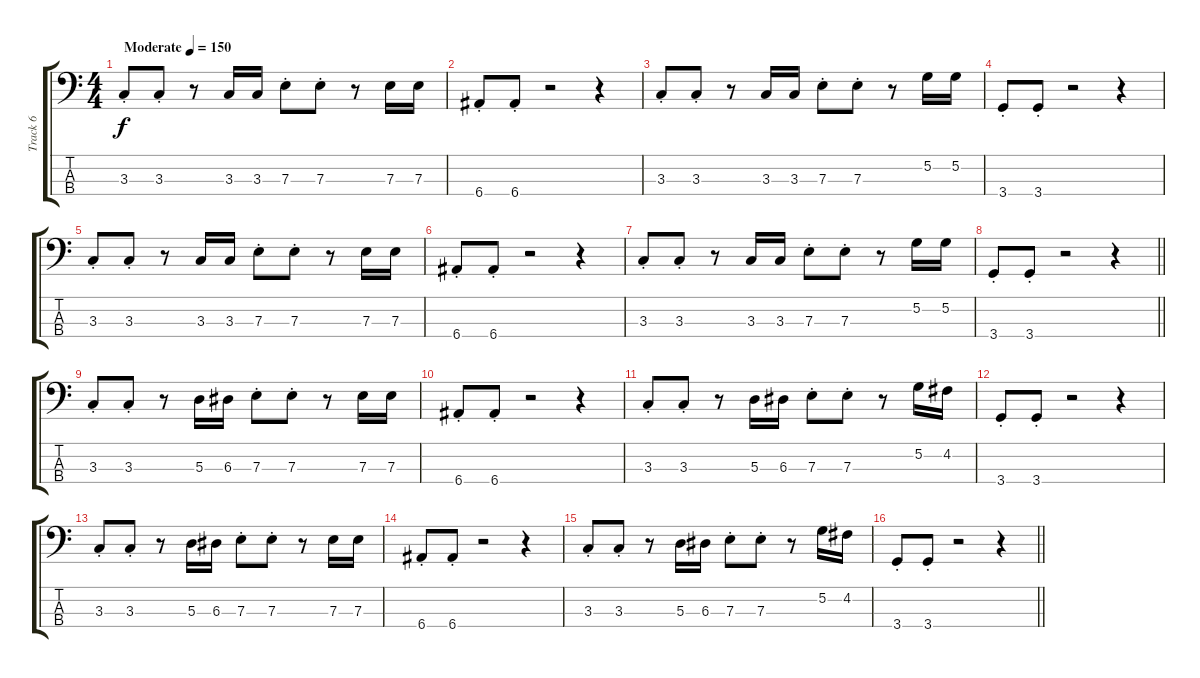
\track ("Track 6" "Track 6") {instrument electricbassfinger}
\staff {score tabs}
\tuning (G2 D2 A1 E1) {hide}
\ts (4 4)
\section ("" "")
\tempo (150 "Moderate")
\clef f4
\ks c
3.3{st}.8{dy f instrument electricbassfinger} 3.3{st}.8 r.8 3.3.16 3.3.16 7.3{st}.8 7.3{st}.8 r.8 7.3.16 7.3.16 |
6.4{st}.8 6.4{st}.8 r.2 r.4 |
3.3{st}.8 3.3{st}.8 r.8 3.3.16 3.3.16 7.3{st}.8 7.3{st}.8 r.8 5.2.16 5.2.16 |
3.4{st}.8 3.4{st}.8 r.2 r.4 |
3.3{st}.8 3.3{st}.8 r.8 3.3.16 3.3.16 7.3{st}.8 7.3{st}.8 r.8 7.3.16 7.3.16 |
6.4{st}.8 6.4{st}.8 r.2 r.4 |
3.3{st}.8 3.3{st}.8 r.8 3.3.16 3.3.16 7.3{st}.8 7.3{st}.8 r.8 5.2.16 5.2.16 |
\barLineRight lightlight
3.4{st}.8 3.4{st}.8 r.2 r.4 |
\section ("" "")
3.3{st}.8 3.3{st}.8 r.8 5.3.16 6.3.16 7.3{st}.8 7.3{st}.8 r.8 7.3.16 7.3.16 |
6.4{st}.8 6.4{st}.8 r.2 r.4 |
3.3{st}.8 3.3{st}.8 r.8 5.3.16 6.3.16 7.3{st}.8 7.3{st}.8 r.8 5.2.16 4.2.16 |
3.4{st}.8 3.4{st}.8 r.2 r.4 |
3.3{st}.8 3.3{st}.8 r.8 5.3.16 6.3.16 7.3{st}.8 7.3{st}.8 r.8 7.3.16 7.3.16 |
6.4{st}.8 6.4{st}.8 r.2 r.4 |
3.3{st}.8 3.3{st}.8 r.8 5.3.16 6.3.16 7.3{st}.8 7.3{st}.8 r.8 5.2.16 4.2.16 |
\barLineRight lightlight
3.4{st}.8 3.4{st}.8 r.2 r.4
